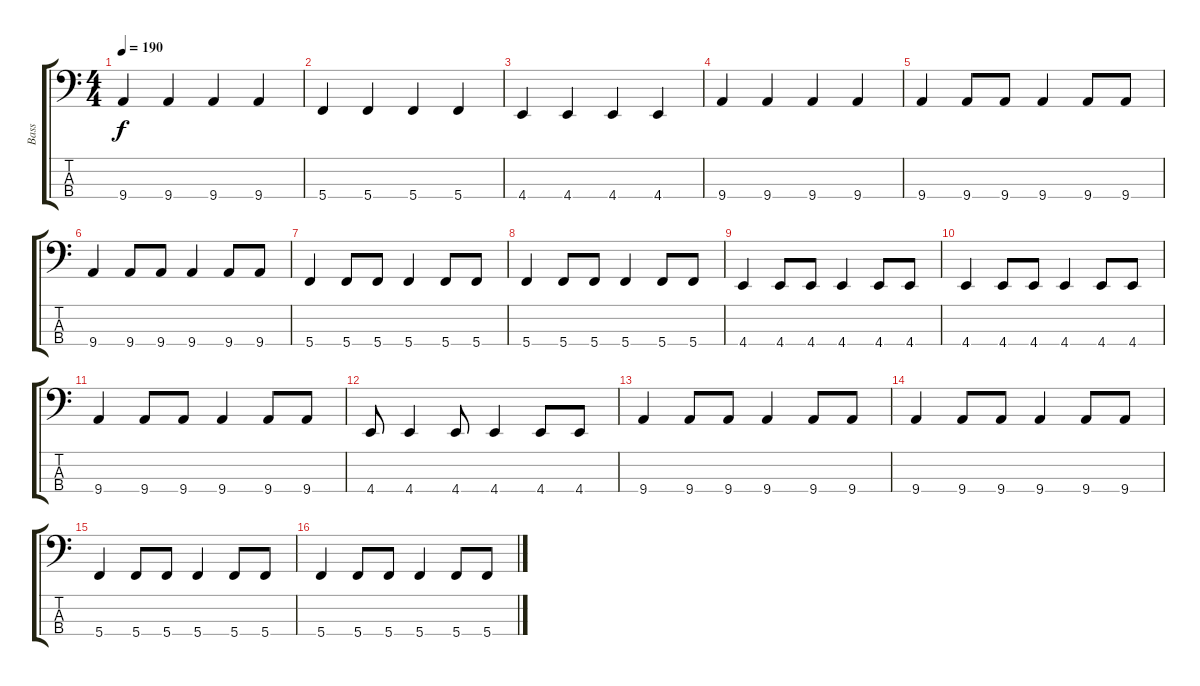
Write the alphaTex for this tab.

\track ("Bass" "Bass") {instrument electricbasspick}
\staff {score tabs}
\tuning (Eb2 Bb1 F1 C1) {hide}
\ts (4 4)
\tempo 190
\clef f4
\ks c
9.4.4{dy f} 9.4.4 9.4.4 9.4.4 |
5.4.4 5.4.4 5.4.4 5.4.4 |
4.4.4 4.4.4 4.4.4 4.4.4 |
9.4.4 9.4.4 9.4.4 9.4.4 |
9.4.4 9.4.8 9.4.8 9.4.4 9.4.8 9.4.8 |
9.4.4 9.4.8 9.4.8 9.4.4 9.4.8 9.4.8 |
5.4.4 5.4.8 5.4.8 5.4.4 5.4.8 5.4.8 |
5.4.4 5.4.8 5.4.8 5.4.4 5.4.8 5.4.8 |
4.4.4 4.4.8 4.4.8 4.4.4 4.4.8 4.4.8 |
4.4.4 4.4.8 4.4.8 4.4.4 4.4.8 4.4.8 |
9.4.4 9.4.8 9.4.8 9.4.4 9.4.8 9.4.8 |
4.4.8 4.4.4 4.4.8 4.4.4 4.4.8 4.4.8 |
9.4.4 9.4.8 9.4.8 9.4.4 9.4.8 9.4.8 |
9.4.4 9.4.8 9.4.8 9.4.4 9.4.8 9.4.8 |
5.4.4 5.4.8 5.4.8 5.4.4 5.4.8 5.4.8 |
5.4.4 5.4.8 5.4.8 5.4.4 5.4.8 5.4.8
